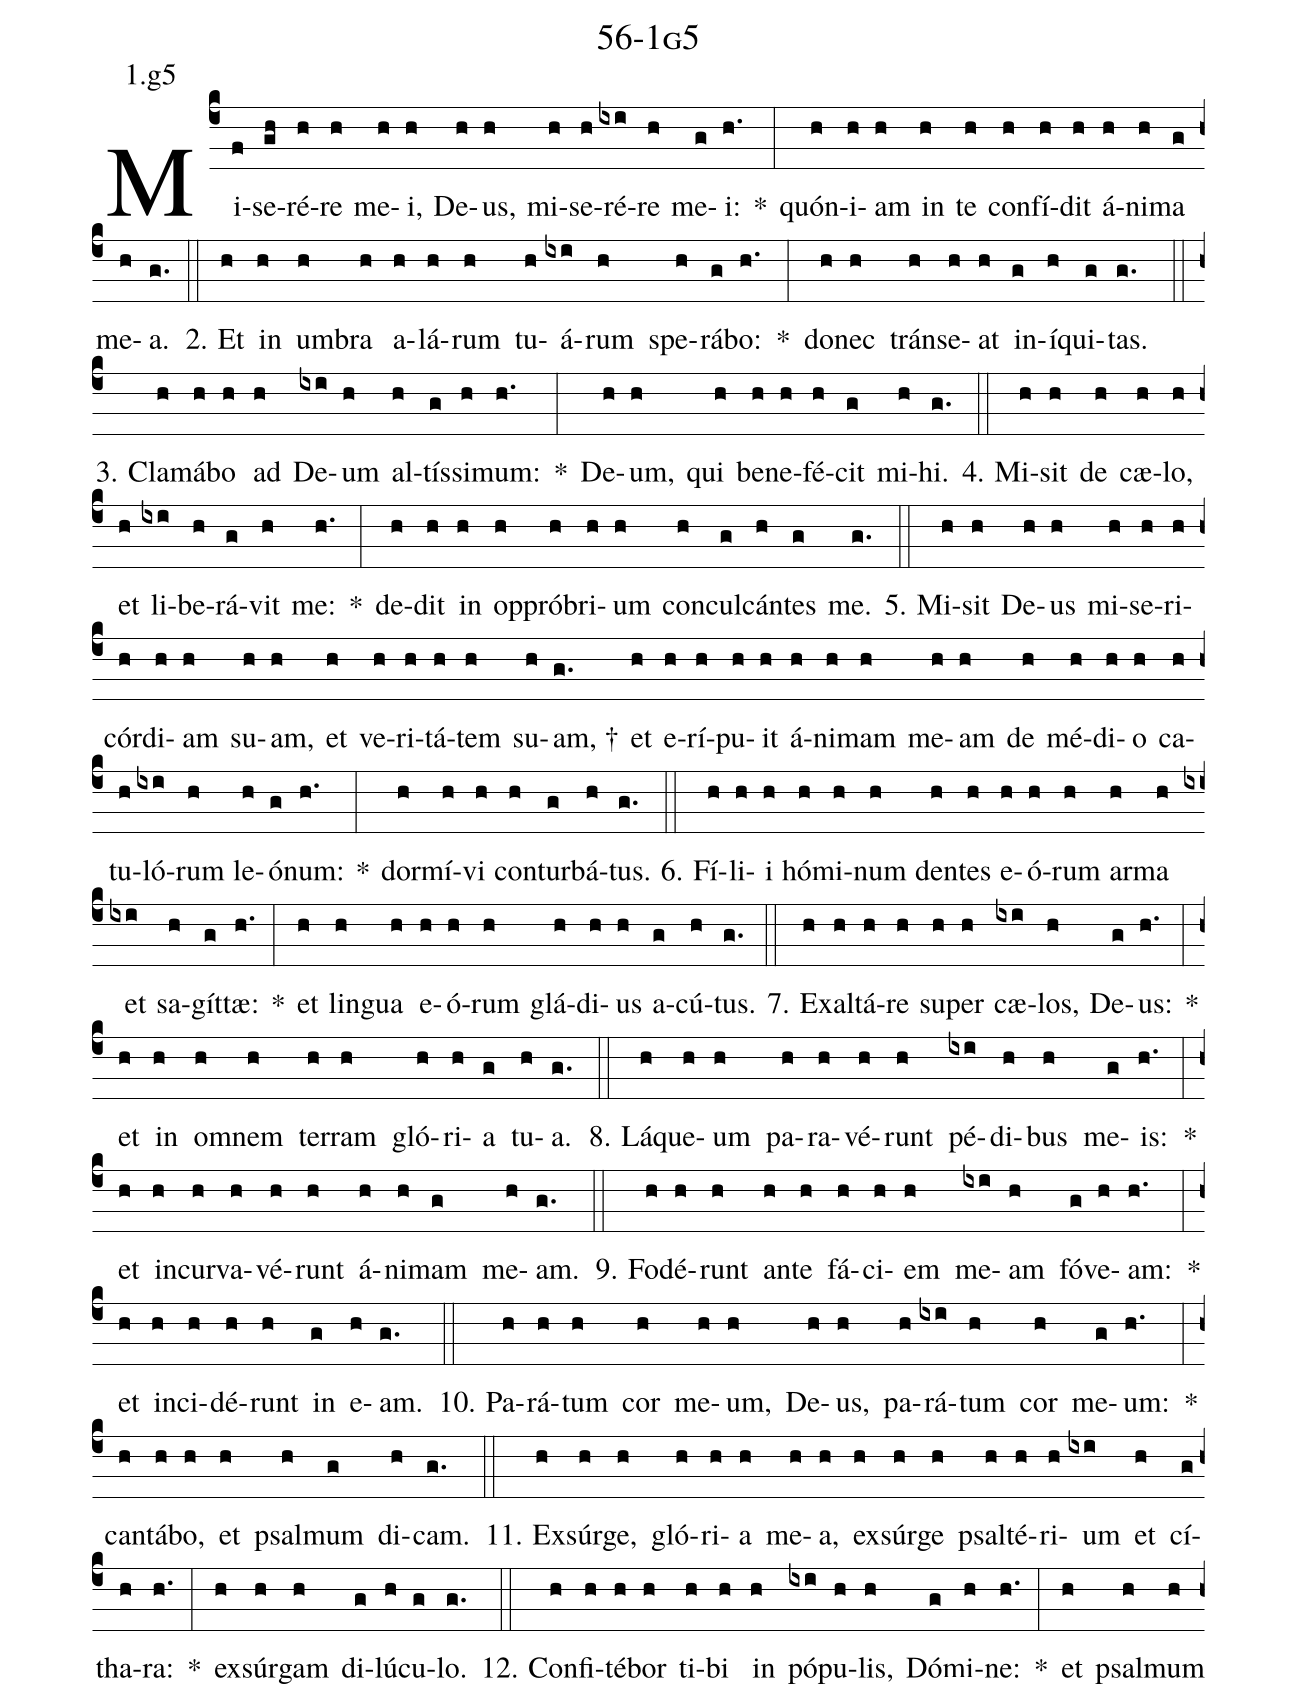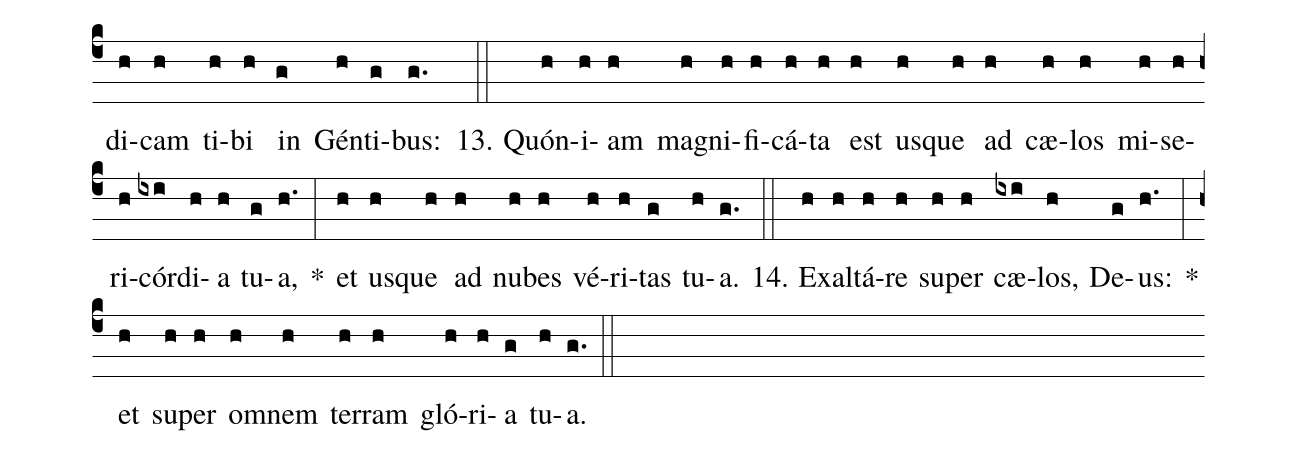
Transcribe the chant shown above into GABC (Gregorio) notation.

name: 56-1g5;
annotation: 1.g5;
%%
(c4)Mi(f)se(gh)ré(h)re(h) me(h)i,(h) De(h)us,(h) mi(h)se(h)ré(ixi)re(h) me(g)i:(h.) *(:) quón(h)i(h)am(h) in(h) te(h) con(h)fí(h)dit(h) á(h)ni(h)ma(g) me(h)a.(g.) (::)
2. Et(h) in(h) um(h)bra(h) a(h)lá(h)rum(h) tu(h)á(ixi)rum(h) spe(h)rá(g)bo:(h.) *(:) do(h)nec(h) tráns(h)e(h)at(h) in(g)í(h)qui(g)tas.(g.) (::)
3. Cla(h)má(h)bo(h) ad(h) De(ixi)um(h) al(h)tís(g)si(h)mum:(h.) *(:) De(h)um,(h) qui(h) be(h)ne(h)fé(h)cit(g) mi(h)hi.(g.) (::)
4. Mi(h)sit(h) de(h) cæ(h)lo,(h) et(h) li(ixi)be(h)rá(g)vit(h) me:(h.) *(:) de(h)dit(h) in(h) op(h)pró(h)bri(h)um(h) con(h)cul(g)cán(h)tes(g) me.(g.) (::)
5. Mi(h)sit(h) De(h)us(h) mi(h)se(h)ri(h)cór(h)di(h)am(h) su(h)am,(h) et(h) ve(h)ri(h)tá(h)tem(h) su(h)am, †(g.) et(h) e(h)rí(h)pu(h)it(h) á(h)ni(h)mam(h) me(h)am(h) de(h) mé(h)di(h)o(h) ca(h)tu(h)ló(ixi)rum(h) le(h)ó(g)num:(h.) *(:) dor(h)mí(h)vi(h) con(h)tur(g)bá(h)tus.(g.) (::)
6. Fí(h)li(h)i(h) hó(h)mi(h)num(h) den(h)tes(h) e(h)ó(h)rum(h) ar(h)ma(h) et(ixi) sa(h)gít(g)tæ:(h.) *(:) et(h) lin(h)gua(h) e(h)ó(h)rum(h) glá(h)di(h)us(h) a(g)cú(h)tus.(g.) (::)
7. Ex(h)al(h)tá(h)re(h) su(h)per(h) cæ(ixi)los,(h) De(g)us:(h.) *(:) et(h) in(h) om(h)nem(h) ter(h)ram(h) gló(h)ri(h)a(g) tu(h)a.(g.) (::)
8. Lá(h)que(h)um(h) pa(h)ra(h)vé(h)runt(h) pé(ixi)di(h)bus(h) me(g)is:(h.) *(:) et(h) in(h)cur(h)va(h)vé(h)runt(h) á(h)ni(h)mam(g) me(h)am.(g.) (::)
9. Fo(h)dé(h)runt(h) an(h)te(h) fá(h)ci(h)em(h) me(ixi)am(h) fó(g)ve(h)am:(h.) *(:) et(h) in(h)ci(h)dé(h)runt(h) in(g) e(h)am.(g.) (::)
10. Pa(h)rá(h)tum(h) cor(h) me(h)um,(h) De(h)us,(h) pa(h)rá(ixi)tum(h) cor(h) me(g)um:(h.) *(:) can(h)tá(h)bo,(h) et(h) psal(h)mum(g) di(h)cam.(g.) (::)
11. Ex(h)súr(h)ge,(h) gló(h)ri(h)a(h) me(h)a,(h) ex(h)súr(h)ge(h) psal(h)té(h)ri(h)um(ixi) et(h) cí(g)tha(h)ra:(h.) *(:) ex(h)súr(h)gam(h) di(g)lú(h)cu(g)lo.(g.) (::)
12. Con(h)fi(h)té(h)bor(h) ti(h)bi(h) in(h) pó(ixi)pu(h)lis,(h) Dó(g)mi(h)ne:(h.) *(:) et(h) psal(h)mum(h) di(h)cam(h) ti(h)bi(h) in(g) Gén(h)ti(g)bus:(g.) (::)
13. Quón(h)i(h)am(h) ma(h)gni(h)fi(h)cá(h)ta(h) est(h) us(h)que(h) ad(h) cæ(h)los(h) mi(h)se(h)ri(h)cór(ixi)di(h)a(h) tu(g)a,(h.) *(:) et(h) us(h)que(h) ad(h) nu(h)bes(h) vé(h)ri(h)tas(g) tu(h)a.(g.) (::)
14. Ex(h)al(h)tá(h)re(h) su(h)per(h) cæ(ixi)los,(h) De(g)us:(h.) *(:) et(h) su(h)per(h) om(h)nem(h) ter(h)ram(h) gló(h)ri(h)a(g) tu(h)a.(g.) (::)
